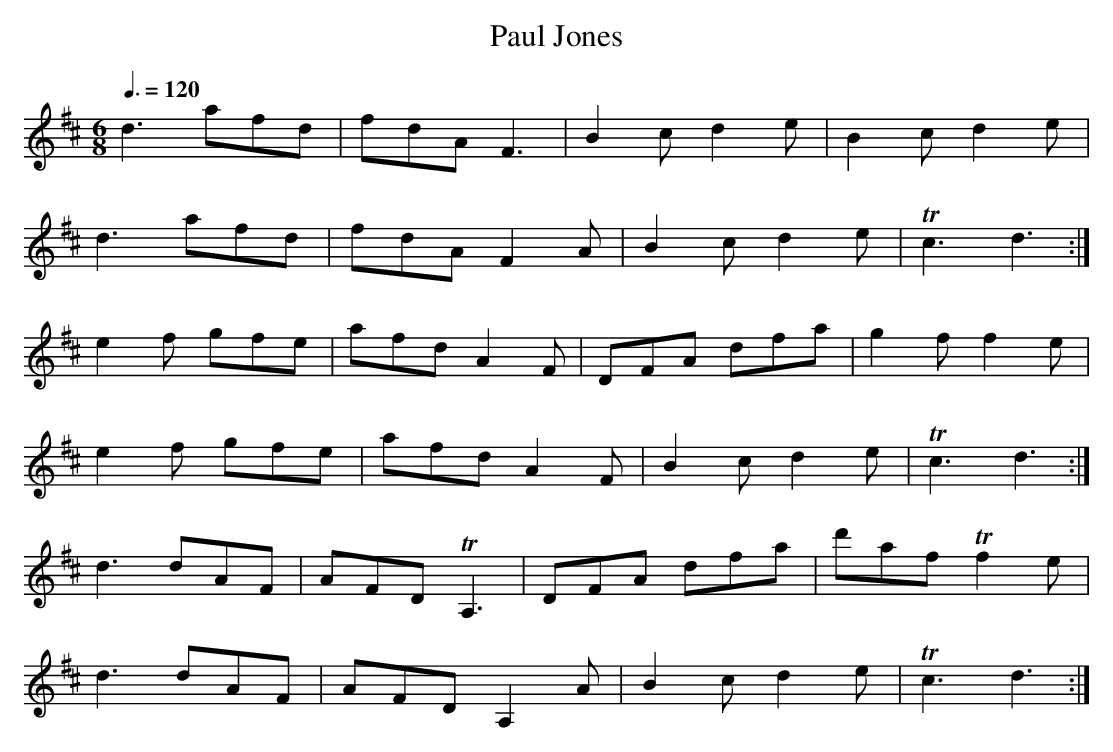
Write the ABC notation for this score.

X:1
T:Paul Jones
M:6/8
L:1/8
Q:3/8=120
K:D
d3  afd|fdA  F3  |B2c d2e|B2c   d2e|
d3  afd|fdA  F2A |B2c d2e|Tc3   d3:|
e2f gfe|afd  A2F |DFA dfa|g2f   f2e|
e2f gfe|afd  A2F |B2c d2e|Tc3   d3:|
d3  dAF|AFD TA,3 |DFA dfa|d'af Tf2e|
d3  dAF|AFD  A,2A|B2c d2e|Tc3   d3:|
